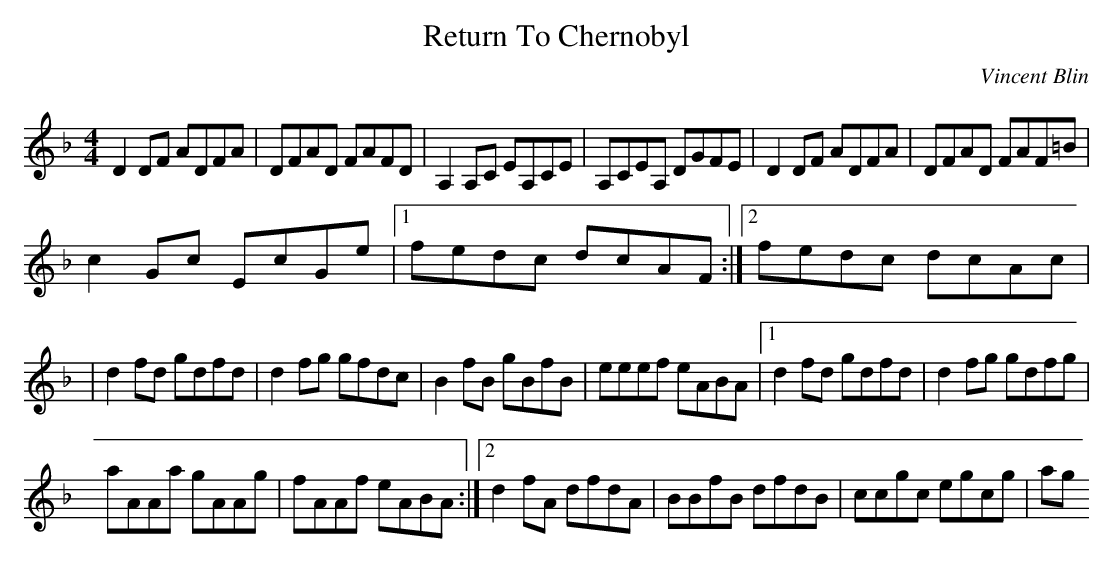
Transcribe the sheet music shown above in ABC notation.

X:1
T:Return To Chernobyl
M:4/4
L:1/8
C:Vincent Blin
K:Dm
D2DF ADFA|DFAD FAFD|A,2A,C EA,CE| A,CEA, DGFE|D2DF ADFA|DFAD FAF=B|
c2Gc EcGe|[1fedc dcAF :|[2 fedc dcAc |
|d2fd gdfd|d2fg gfdc|B2fB gBfB|eeef eABA| [1 d2fd gdfd|d2fg gdfg|
aAAa gAAg|fAAf eABA:| [2d2fA dfdA|BBfB dfdB|ccgc egcg|ag
